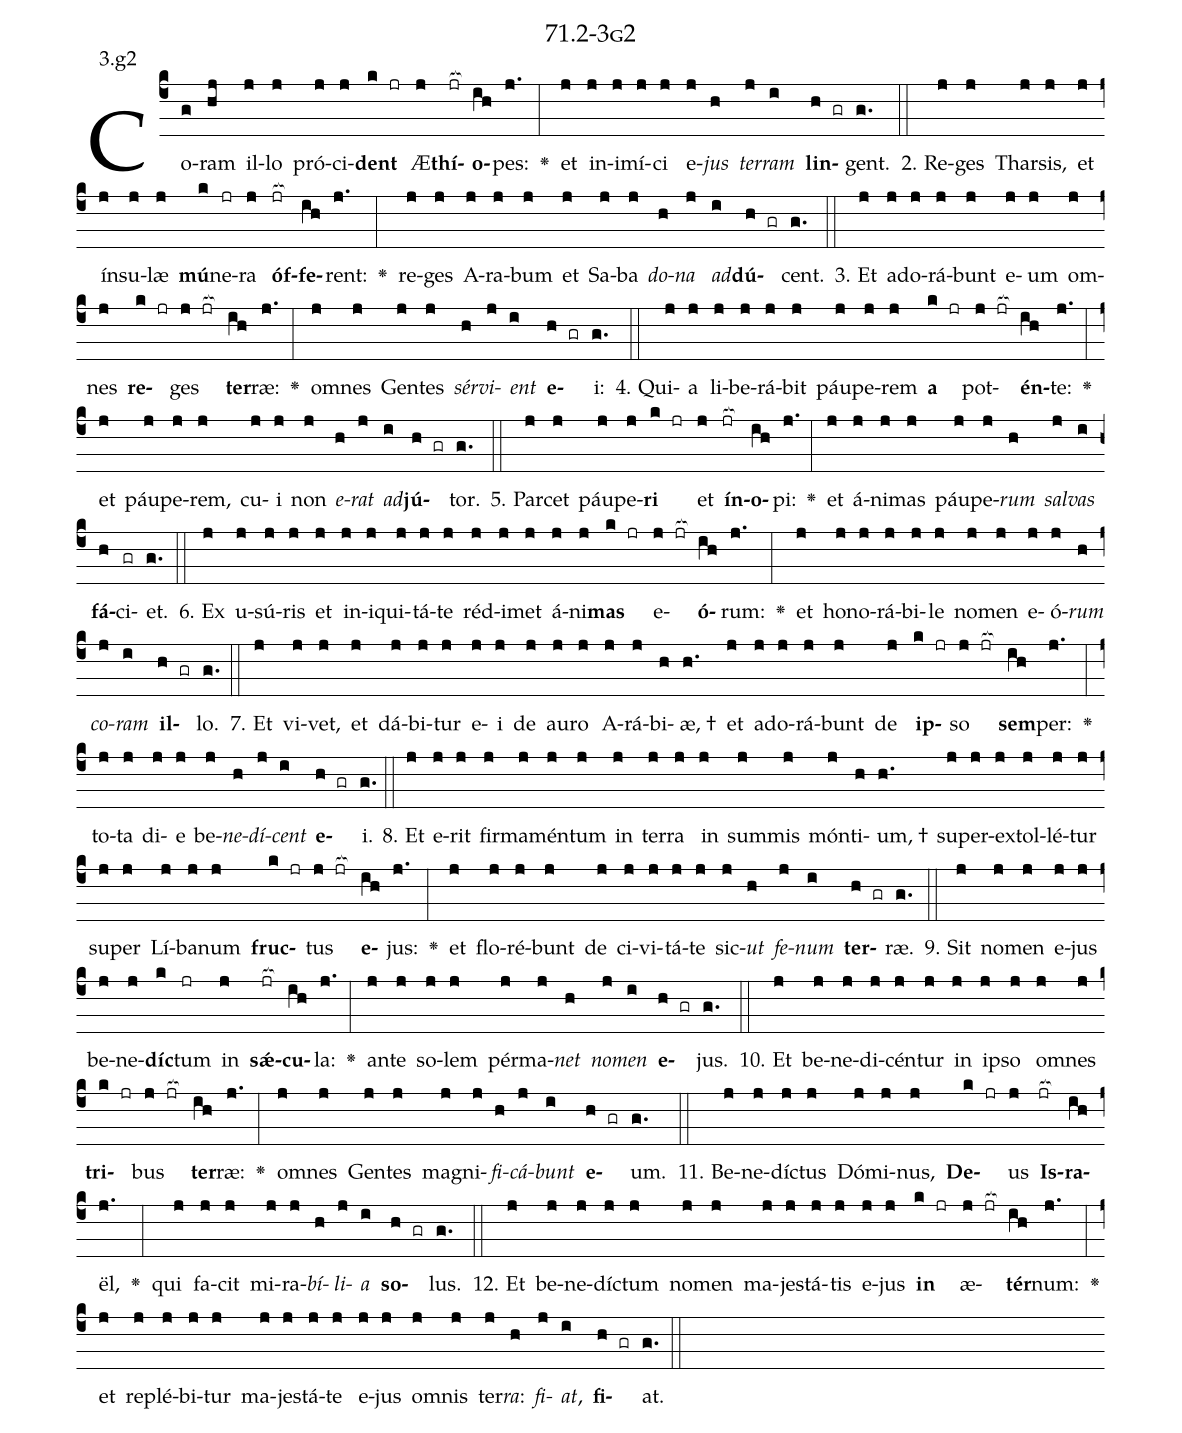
name: 71.2-3g2;
annotation: 3.g2;
%%
(c4)Co(g)ram(hj) il(j)lo(j) pró(j)ci(j)<b>dent</b>(k jr) Æ(j)<b>thí</b>(jr[ocb:1{])<b>o</b>(ih[ocb:0}])pes:(j.) <v>\greheightstar</v>(:) et(j) in(j)i(j)mí(j)ci(j) e(j)<i>jus</i>(h) <i>ter</i>(j)<i>ram</i>(i) <b>lin</b>(h gr)gent.(g.) (::)
2. Re(j)ges(j) Thar(j)sis,(j) et(j) ín(j)su(j)læ(j) <b>mú</b>(k)ne(jr)ra(j) <b>óf</b>(jr[ocb:1{])<b>fe</b>(ih[ocb:0}])rent:(j.) <v>\greheightstar</v>(:) re(j)ges(j) A(j)ra(j)bum(j) et(j) Sa(j)ba(j) <i>do</i>(h)<i>na</i>(j) <i>ad</i>(i)<b>dú</b>(h gr)cent.(g.) (::)
3. Et(j) ad(j)o(j)rá(j)bunt(j) e(j)um(j) om(j)nes(j) <b>re</b>(k jr)ges(j jr[ocb:1{]) <b>ter</b>(ih[ocb:0}])ræ:(j.) <v>\greheightstar</v>(:) om(j)nes(j) Gen(j)tes(j) <i>sér</i>(h)<i>vi</i>(j)<i>ent</i>(i) <b>e</b>(h gr)i:(g.) (::)
4. Qui(j)a(j) li(j)be(j)rá(j)bit(j) páu(j)pe(j)rem(j) <b>a</b>(k jr) pot(j jr[ocb:1{])<b>én</b>(ih[ocb:0}])te:(j.) <v>\greheightstar</v>(:) et(j) páu(j)pe(j)rem,(j) cu(j)i(j) non(j) <i>e</i>(h)<i>rat</i>(j) <i>ad</i>(i)<b>jú</b>(h gr)tor.(g.) (::)
5. Par(j)cet(j) páu(j)pe(j)<b>ri</b>(k jr) et(j) <b>ín</b>(jr[ocb:1{])<b>o</b>(ih[ocb:0}])pi:(j.) <v>\greheightstar</v>(:) et(j) á(j)ni(j)mas(j) páu(j)pe(j)<i>rum</i>(h) <i>sal</i>(j)<i>vas</i>(i) <b>fá</b>(h)ci(gr)et.(g.) (::)
6. Ex(j) u(j)sú(j)ris(j) et(j) in(j)i(j)qui(j)tá(j)te(j) réd(j)i(j)met(j) á(j)ni(j)<b>mas</b>(k jr) e(j jr[ocb:1{])<b>ó</b>(ih[ocb:0}])rum:(j.) <v>\greheightstar</v>(:) et(j) ho(j)no(j)rá(j)bi(j)le(j) no(j)men(j) e(j)ó(j)<i>rum</i>(h) <i>co</i>(j)<i>ram</i>(i) <b>il</b>(h gr)lo.(g.) (::)
7. Et(j) vi(j)vet,(j) et(j) dá(j)bi(j)tur(j) e(j)i(j) de(j) au(j)ro(j) A(j)rá(j)bi(h)æ, †(h.) et(j) ad(j)o(j)rá(j)bunt(j) de(j) <b>ip</b>(k jr)so(j jr[ocb:1{]) <b>sem</b>(ih[ocb:0}])per:(j.) <v>\greheightstar</v>(:) to(j)ta(j) di(j)e(j) be(j)<i>ne</i>(h)<i>dí</i>(j)<i>cent</i>(i) <b>e</b>(h gr)i.(g.) (::)
8. Et(j) e(j)rit(j) fir(j)ma(j)mén(j)tum(j) in(j) ter(j)ra(j) in(j) sum(j)mis(j) món(j)ti(h)um, †(h.) su(j)per(j)ex(j)tol(j)lé(j)tur(j) su(j)per(j) Lí(j)ba(j)num(j) <b>fruc</b>(k jr)tus(j jr[ocb:1{]) <b>e</b>(ih[ocb:0}])jus:(j.) <v>\greheightstar</v>(:) et(j) flo(j)ré(j)bunt(j) de(j) ci(j)vi(j)tá(j)te(j) sic(j)<i>ut</i>(h) <i>fe</i>(j)<i>num</i>(i) <b>ter</b>(h gr)ræ.(g.) (::)
9. Sit(j) no(j)men(j) e(j)jus(j) be(j)ne(j)<b>díc</b>(k)tum(jr) in(j) <b>sǽ</b>(jr[ocb:1{])<b>cu</b>(ih[ocb:0}])la:(j.) <v>\greheightstar</v>(:) an(j)te(j) so(j)lem(j) pér(j)ma(j)<i>net</i>(h) <i>no</i>(j)<i>men</i>(i) <b>e</b>(h gr)jus.(g.) (::)
10. Et(j) be(j)ne(j)di(j)cén(j)tur(j) in(j) ip(j)so(j) om(j)nes(j) <b>tri</b>(k jr)bus(j jr[ocb:1{]) <b>ter</b>(ih[ocb:0}])ræ:(j.) <v>\greheightstar</v>(:) om(j)nes(j) Gen(j)tes(j) ma(j)gni(j)<i>fi</i>(h)<i>cá</i>(j)<i>bunt</i>(i) <b>e</b>(h gr)um.(g.) (::)
11. Be(j)ne(j)díc(j)tus(j) Dó(j)mi(j)nus,(j) <b>De</b>(k jr)us(j) <b>Is</b>(jr[ocb:1{])<b>ra</b>(ih[ocb:0}])ël,(j.) <v>\greheightstar</v>(:) qui(j) fa(j)cit(j) mi(j)ra(j)<i>bí</i>(h)<i>li</i>(j)<i>a</i>(i) <b>so</b>(h gr)lus.(g.) (::)
12. Et(j) be(j)ne(j)díc(j)tum(j) no(j)men(j) ma(j)jes(j)tá(j)tis(j) e(j)jus(j) <b>in</b>(k jr) æ(j jr[ocb:1{])<b>tér</b>(ih[ocb:0}])num:(j.) <v>\greheightstar</v>(:) et(j) re(j)plé(j)bi(j)tur(j) ma(j)jes(j)tá(j)te(j) e(j)jus(j) om(j)nis(j) ter(j)<i>ra</i>:(h) <i>fi</i>(j)<i>at</i>,(i) <b>fi</b>(h gr)at.(g.) (::)
